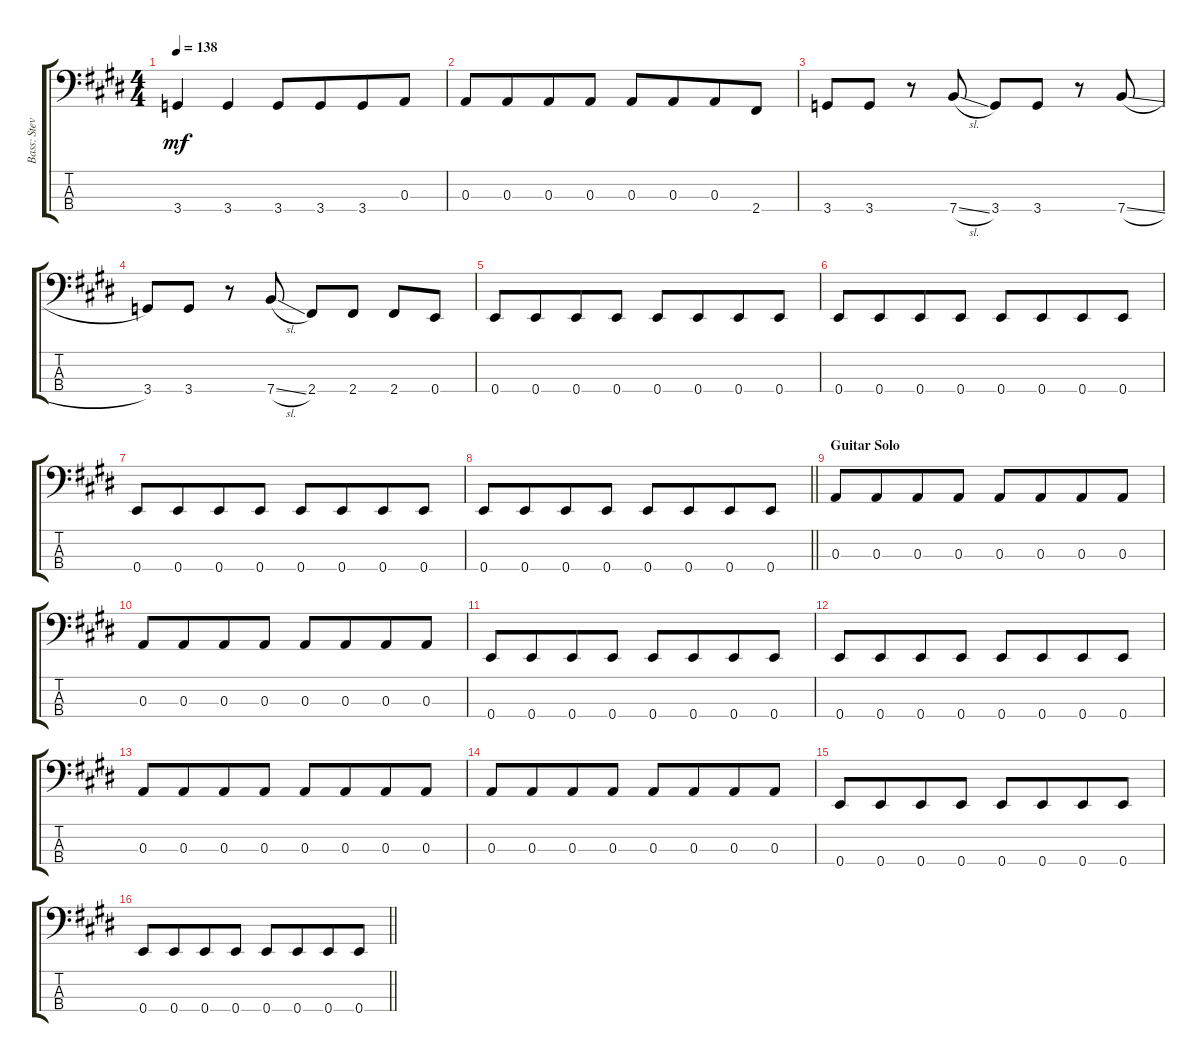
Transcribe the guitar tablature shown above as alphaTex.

\track ("Bass: Steve" "Bass: Stev") {instrument electricbassfinger}
\staff {score tabs}
\tuning (G2 D2 A1 E1) {hide}
\ts (4 4)
\tempo 138
\clef f4
\ks e
3.4.4{dy mf beam merge} 3.4.4 3.4.8{beam merge} 3.4.8{beam merge} 3.4.8{beam merge} 0.3.8 |
0.3.8{beam merge} 0.3.8{beam merge} 0.3.8{beam merge} 0.3.8 0.3.8{beam merge} 0.3.8{beam merge} 0.3.8{beam merge} 2.4.8 |
3.4.8{beam merge} 3.4.8 r.8 7.4{sl}.8 3.4.8{beam merge} 3.4.8 r.8 7.4{sl}.8 |
3.4.8{beam merge} 3.4.8 r.8 7.4{sl}.8 2.4.8 2.4.8 2.4.8 0.4.8 |
0.4.8{beam merge} 0.4.8{beam merge} 0.4.8{beam merge} 0.4.8 0.4.8{beam merge} 0.4.8{beam merge} 0.4.8{beam merge} 0.4.8 |
0.4.8{beam merge} 0.4.8{beam merge} 0.4.8{beam merge} 0.4.8 0.4.8{beam merge} 0.4.8{beam merge} 0.4.8{beam merge} 0.4.8 |
0.4.8{beam merge} 0.4.8{beam merge} 0.4.8{beam merge} 0.4.8 0.4.8{beam merge} 0.4.8{beam merge} 0.4.8{beam merge} 0.4.8 |
\barLineRight lightlight
0.4.8{beam merge} 0.4.8{beam merge} 0.4.8{beam merge} 0.4.8 0.4.8{beam merge} 0.4.8{beam merge} 0.4.8{beam merge} 0.4.8 |
\section ("" "Guitar Solo")
0.3.8 0.3.8{beam merge} 0.3.8 0.3.8 0.3.8 0.3.8{beam merge} 0.3.8 0.3.8 |
0.3.8 0.3.8{beam merge} 0.3.8 0.3.8 0.3.8 0.3.8{beam merge} 0.3.8 0.3.8 |
0.4.8{beam merge} 0.4.8{beam merge} 0.4.8{beam merge} 0.4.8 0.4.8{beam merge} 0.4.8{beam merge} 0.4.8{beam merge} 0.4.8 |
0.4.8{beam merge} 0.4.8{beam merge} 0.4.8{beam merge} 0.4.8 0.4.8{beam merge} 0.4.8{beam merge} 0.4.8{beam merge} 0.4.8 |
0.3.8 0.3.8{beam merge} 0.3.8 0.3.8 0.3.8 0.3.8{beam merge} 0.3.8 0.3.8 |
0.3.8 0.3.8{beam merge} 0.3.8 0.3.8 0.3.8 0.3.8{beam merge} 0.3.8 0.3.8 |
0.4.8{beam merge} 0.4.8{beam merge} 0.4.8{beam merge} 0.4.8 0.4.8{beam merge} 0.4.8{beam merge} 0.4.8{beam merge} 0.4.8 |
\barLineRight lightlight
0.4.8{beam merge} 0.4.8{beam merge} 0.4.8{beam merge} 0.4.8 0.4.8{beam merge} 0.4.8{beam merge} 0.4.8{beam merge} 0.4.8
